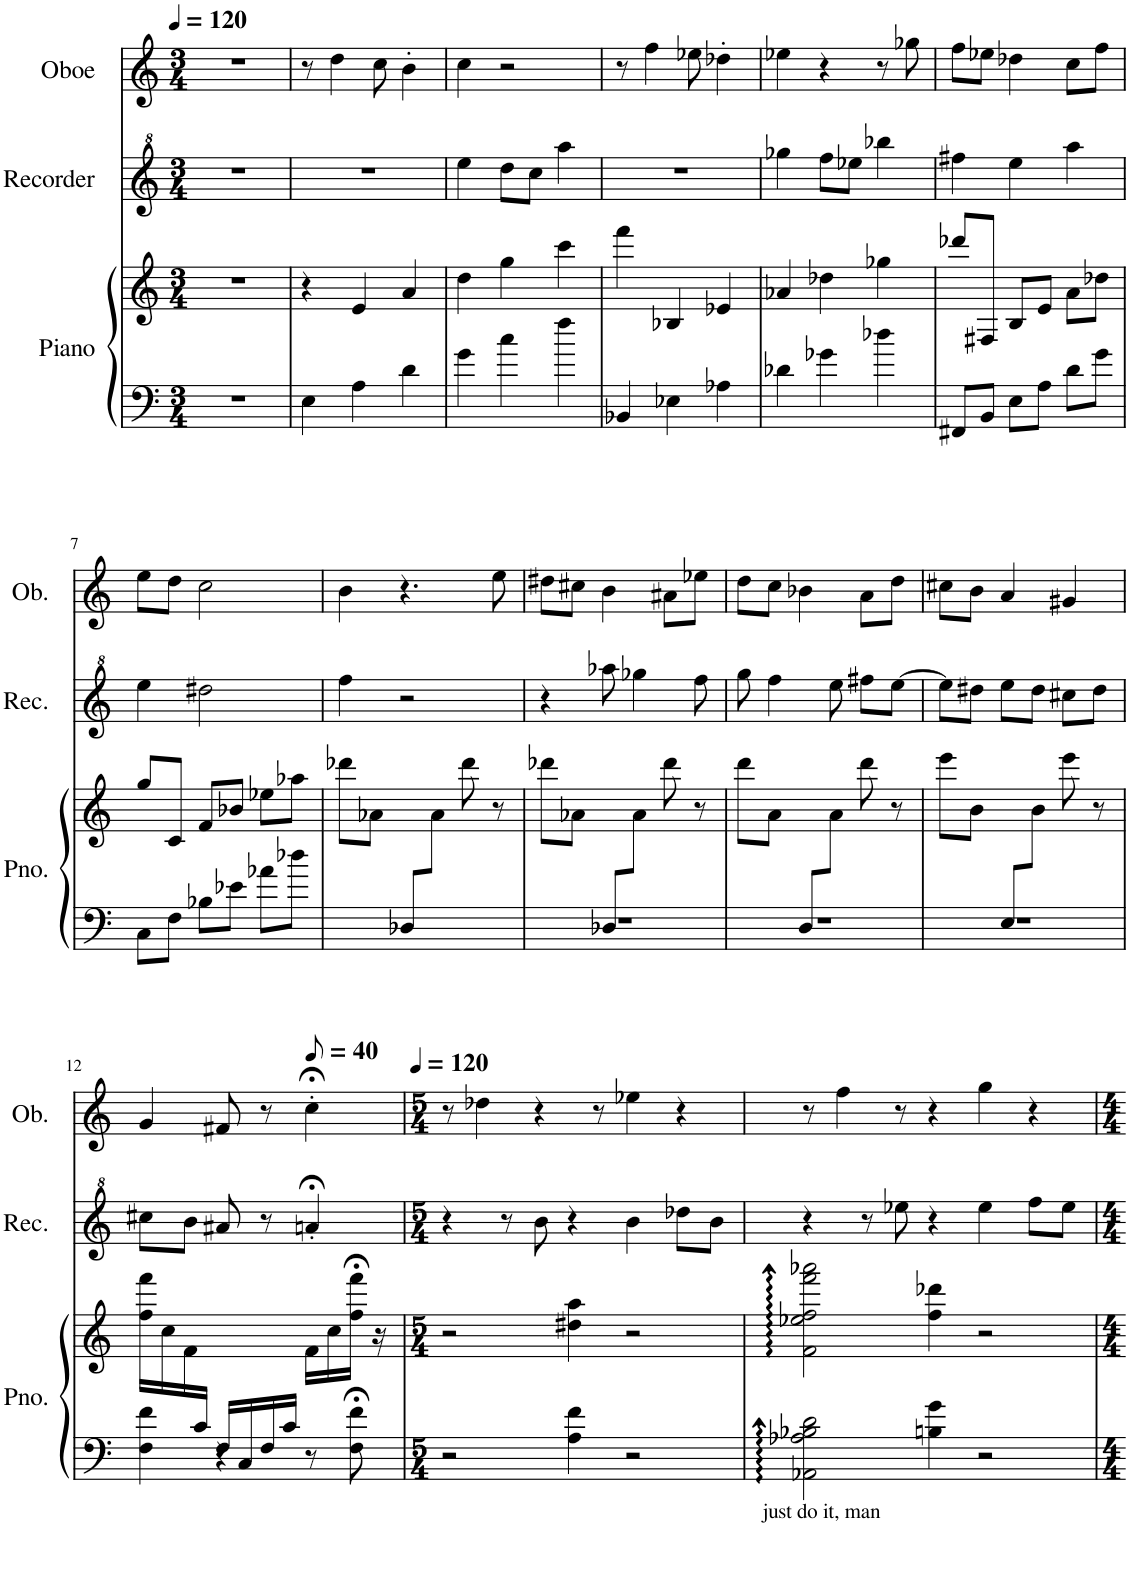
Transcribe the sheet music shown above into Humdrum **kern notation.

**kern	**kern	**kern	**kern
*part3	*part3	*part2	*part1
*staff4	*staff3	*staff2	*staff1
*I"Piano	*	*I"Recorder	*I"Oboe
*I'Pno.	*	*I'Rec.	*I'Ob.
*clefF4	*clefG2	*clefG^2	*clefG2
*k[]	*k[]	*k[]	*k[]
*M3/4	*M3/4	*M3/4	*M3/4
*MM120	*MM120	*MM120	*MM120
=1	=1	=1	=1
2.r	2.r	2.r	2.r
=2	=2	=2	=2
4E\	4r	2.r	8r
.	.	.	4dd\
4A\	4e/	.	.
.	.	.	8cc\
4d\	4a/	.	4b'\
=3	=3	=3	=3
4g\	4dd\	4eee\	4cc\
4cc\	4gg\	8ddd\L	2r
.	.	8ccc\J	.
4ff\	4ccc\	4aaa\	.
=4	=4	=4	=4
4BB-X/	4fff\	2.r	8r
.	.	.	4ff\
4E-X\	4B-X/	.	.
.	.	.	8ee-X\
4A-X\	4e-X/	.	4dd-X'\
=5	=5	=5	=5
4d-X\	4a-X/	4ggg-X\	4ee-X\
4g-X\	4dd-X\	8fff\L	4r
.	.	8eee-X\J	.
4dd-X\	4gg-X\	4bbb-X\	8r
.	.	.	8gg-X\
=6	=6	=6	=6
8FF#X/L	8ddd-X/L	4fff#X\	8ff\L
8BB/J	8F#X/J	.	8ee-X\J
8E\L	8B/L	4eee\	4dd-X\
8A\J	8e/J	.	.
8d\L	8a\L	4aaa\	8cc\L
8g\J	8dd-X\J	.	8ff\J
!!LO:LB:g=z
=7	=7	=7	=7
8C\L	8gg/L	4eee\	8ee\L
8F\J	8c/J	.	8dd\J
8B-X\L	8f/L	2ddd#X\	2cc\
8e-X\J	8b-X/J	.	.
8a-X\L	8ee-X\L	.	.
8dd-X\J	8aa-X\J	.	.
=8	=8	=8	=8
*^	*	*	*
4ryy	2.ryy	8ddd-X\L	4fff\	4b\
.	.	8a-X\J	.	.
8D-X/L	.	8ryy	2r	4.r
4.ryy	.	8a-\J	.	.
.	.	8ddd-\	.	.
.	.	8r	.	8ee\
=9	=9	=9	=9	=9
4ryy	2.r	8ddd-X\L	4r	8dd#X\L
.	.	8a-X\J	.	8cc#X\J
8D-X/L	.	8ryy	8aaa-X\	4b\
4.ryy	.	8a-\J	4ggg-X\	.
.	.	8ddd-\	.	8a#X\L
.	.	8r	8fff\	8ee-X\J
=10	=10	=10	=10	=10
4ryy	2.r	8ddd\L	8ggg\	8dd\L
.	.	8a\J	4fff\	8cc\J
8D/L	.	8ryy	.	4b-X\
4.ryy	.	8a\J	8eee\	.
.	.	8ddd\	8fff#X\L	8a\L
.	.	8r	[8eee\J	8dd\J
=11	=11	=11	=11	=11
4ryy	2.r	8eee\L	8eee\L]	8cc#X\L
.	.	8b\J	8ddd#X\J	8b\J
8E/L	.	8ryy	8eee\L	4a/
4.ryy	.	8b\J	8ddd#\J	.
.	.	8eee\	8ccc#X\L	4g#X/
.	.	8r	8ddd#\J	.
!!LO:LB:g=z
=12	=12	=12	=12	=12
8.ryy	4F\ 4f\	16ff\ 16fff\LL	8ccc#X\L	4g/
.	.	16cc\	.	.
.	.	16f\	8bb\J	.
16c/JJ	.	16ryy	.	.
16F/LL	4r	.	8aa#X/	8f#X/
16C/	.	.	.	.
16F/	.	.	8r	8r
16c/JJ	.	.	.	.
*	*	*	*	*MM20
4ryy	8r	16f\LL	4aan;<'/	4cc;<'\
.	.	16cc\	.	.
.	8F\;< 8f\;<	16ff\;< 16fff\;<JJ	.	.
.	.	16r	.	.
*v	*v	*	*	*
=13	=13	=13	=13
*M5/4	*M5/4	*M5/4	*M5/4
*	*	*	*MM120
2r	2r	4r	8r
.	.	.	4dd-X\
.	.	8r	.
.	.	8bb\	4r
4A\ 4f\	4dd#X\ 4aa\	4r	.
.	.	.	8r
2r	2r	4bb\	4ee-X\
.	.	8ddd-X\L	4r
.	.	8bb\J	.
=14	=14	=14	=14
!LO:TX:b:t=just do it, man	!	!	!
2AA-X\ 2A-X\ 2B-X\ 2d\	2f\ 2ee-X\ 2ff\ 2fff\ 2aaa-X\	4r	8r
.	.	.	4ff\
.	.	8r	.
.	.	8eee-X\	8r
4Bn\ 4g\	4ff\ 4ddd-X\	4r	4r
2r	2r	4eee-\	4gg\
.	.	8fff\L	4r
.	.	8eee-\J	.
=	=	=	=
*-	*-	*-	*-
